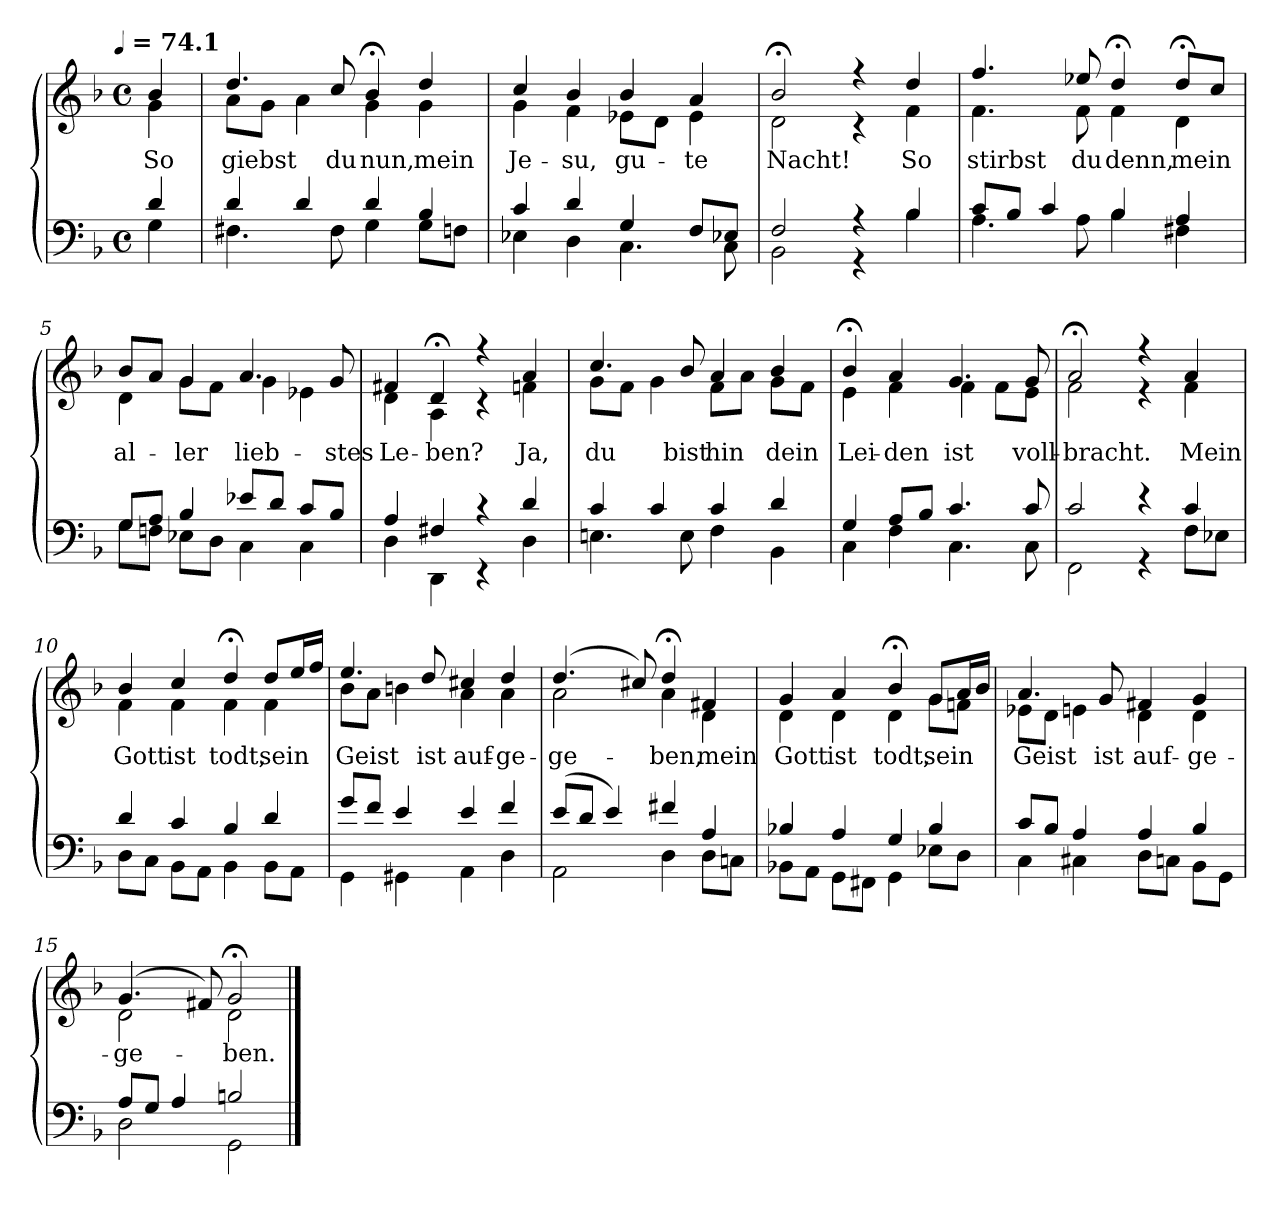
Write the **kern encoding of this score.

**kern	**kern	**text	**dynam
*part1	*part1	*part1	*part1
*staff2	*staff1	*staff1	*staff1/2
*clefF4	*clefG2	*	*
*k[b-]	*k[b-]	*	*
!!LO:TX:omd:t=[quarter] = 74.1
*M4/4	*M4/4	*	*
*met(c)	*met(c)	*	*
*MM74	*MM74	*	*
=	=	=	=
*^	*^	*	*
4d	4G	4b-	4g	So	.
=1	=1	=1	=1	=1	=1
4d	4.F#X	4.dd	8aL	giebst	.
.	.	.	8gJ	.	.
4d	.	.	4a	.	.
.	8F#	8cc	.	du	.
4d	4G	4b-;<	4g	nun,	.
4B-	8GL	4dd	4g	mein	.
.	8FnJ	.	.	.	.
=2	=2	=2	=2	=2	=2
4c	4E-X	4cc	4g	Je-	.
4d	4D	4b-	4f	-su,	.
4G	4.C	4b-	8e-XL	gu-	.
.	.	.	8dJ	.	.
8FL	.	4a	4e-	-te	.
8E-XJ	8C	.	.	.	.
=3	=3	=3	=3	=3	=3
2F	2BB-	2b-;<	2d	Nacht!	.
4r	4r	4r	4r	.	.
4B-	4B-	4dd	4f	So	.
=4	=4	=4	=4	=4	=4
8cL	4.A	4.ff	4.f	stirbst	.
8B-J	.	.	.	.	.
4c	.	.	.	.	.
.	8A	8ee-X	8f	du	.
4B-	4B-	4dd;<	4f	denn,	.
4A	4F#X	8dd;<L	4d	mein	.
.	.	8ccJ	.	.	.
=5	=5	=5	=5	=5	=5
8GL	8GL	8b-L	4d	al-	.
8AJ	8FnJ	8aJ	.	.	.
4B-	8E-XL	4g	8gL	-ler	.
.	8DJ	.	8fJ	.	.
8e-XL	4C	4.a	4g	lieb-	.
8dJ	.	.	.	.	.
8cL	4C	.	4e-X	.	.
8B-J	.	8g	.	-stes	.
!!LO:LB:g=z	!!
=6	=6	=6	=6	=6	=6
*	*	*MM72	*	*	*
4A	4D	4f#X	4d	Le-	.
4F#X	4DD	4d;<	4A	-ben?	.
4r	4r	4r	4r	.	.
4d	4D	4a	4fn	Ja,	♩ = 73
=7	=7	=7	=7	=7	=7
*	*	*MM74	*	*	*
4c	4.En	4.cc	8gL	du	.
.	.	.	8fJ	.	.
4c	.	.	4g	.	.
.	8E	8b-	.	bist	.
4c	4F	4a	8fL	hin	.
.	.	.	8aJ	.	.
4d	4BB-	4b-	8gL	dein	♩ = 76.2
.	.	.	8fJ	.	.
=8	=8	=8	=8	=8	=8
4G	4C	4b-;<	4e	Lei-	.
8AL	4F	4a	4f	-den	.
8B-J	.	.	.	.	.
4.c	4.C	4.g	4f	ist	♩ = 74
.	.	.	8fL	.	.
8c	8C	8g	8eJ	voll-	.
=9	=9	=9	=9	=9	=9
2c	2FF	2a;<	2f	-bracht.	.
4r	4r	4r	4r	.	.
4c	8FL	4a	4f	Mein	.
.	8E-XJ	.	.	.	.
=10	=10	=10	=10	=10	=10
4d	8DL	4b-	4f	Gott	.
.	8CJ	.	.	.	.
4c	8BB-L	4cc	4f	ist	.
.	8AAJ	.	.	.	.
4B-	4BB-	4dd;<	4f	todt,	.
4d	8BB-L	8ddL	4f	sein	.
.	8AAJ	16eeL	.	.	.
.	.	16ffJJ	.	.	.
!!LO:LB:g=z	!!
=11	=11	=11	=11	=11	=11
8gL	4GG	4.ee	8b-L	Geist	.
8fJ	.	.	8aJ	.	.
4e	4GG#X	.	4bn	.	.
.	.	8dd	.	ist	.
4e	4AA	4cc#X	4a	auf-	♩ = 73
4f	4D	4dd	4a	-ge-	.
=12	=12	=12	=12	=12	=12
*	*	*MM72	*	*	*
(8eL	2AA	(4.dd	2a	-ge-	.
8dJ	.	.	.	.	.
4e)	.	.	.	.	.
.	.	8cc#X)	.	.	.
4f#X	4D	4dd;<	4a	-ben,	.
4A	8DL	4f#X	4d	mein	♩ = 73
.	8CnJ	.	.	.	.
=13	=13	=13	=13	=13	=13
4B-X	8BB-XL	4g	4d	Gott	.
.	8AAJ	.	.	.	.
4A	8GGL	4a	4d	ist	.
.	8FF#XJ	.	.	.	.
4G	4GG	4b-;<	4d	todt,	♩ = 73.1
4B-	8E-XL	8gL	8gL	sein	.
.	8DJ	16aL	8fnJ	.	.
.	.	16b-JJ	.	.	.
=14	=14	=14	=14	=14	=14
*	*	*MM72	*	*	*
8cL	4C	4.a	8e-XL	Geist	.
8B-J	.	.	8dJ	.	.
4A	4C#X	.	4en	.	.
.	.	8g	.	ist	.
4A	8DL	4f#X	4d	auf-	♩ = 70
.	8CnJ	.	.	.	.
4B-	8BB-L	4g	4d	-ge-	♩ = 66
.	8GGJ	.	.	.	.
=15	=15	=15	=15	=15	=15
8AL	2D	(4.g	2d	-ge-	.
8GJ	.	.	.	.	.
4A	.	.	.	.	.
.	.	8f#X)	.	.	♩ = 59
2Bn	2GG	2g;<	2d	-ben.	.
*v	*v	*	*	*	*
*	*v	*v	*	*
==	==	==	==
*-	*-	*-	*-
